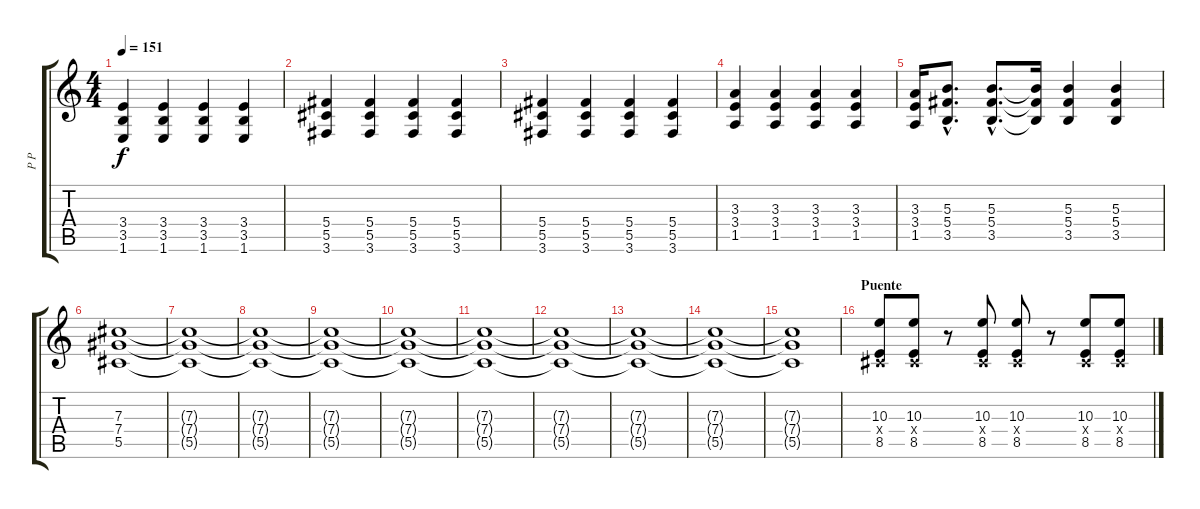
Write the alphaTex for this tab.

\track ("P P" "P P") {instrument distortionguitar}
\staff {score tabs}
\tuning (Eb4 Bb3 Gb3 Db3 Ab2 Eb2) {hide}
\ts (4 4)
\tempo 151
\clef g2
\ks c
(3.4 3.5 1.6).4{dy f} (3.4 3.5 1.6).4 (3.4 3.5 1.6).4 (3.4 3.5 1.6).4 |
(5.4 5.5 3.6).4 (5.4 5.5 3.6).4 (5.4 5.5 3.6).4 (5.4 5.5 3.6).4 |
(5.4 5.5 3.6).4 (5.4 5.5 3.6).4 (5.4 5.5 3.6).4 (5.4 5.5 3.6).4 |
(3.3 3.4 1.5).4 (3.3 3.4 1.5).4 (3.3 3.4 1.5).4 (3.3 3.4 1.5).4 |
(3.3 3.4 1.5).16 (5.3{hac} 5.4{hac} 3.5{hac}).8{d} (5.3{hac} 5.4{hac} 3.5{hac}).8{d} (5.3{t} 5.4{t} 3.5{t}).16 (5.3 5.4 3.5).4 (5.3 5.4 3.5).4 |
(7.3 7.4 5.5).1 |
(7.3{t} 7.4{t} 5.5{t}).1{volume 9} |
(7.3{t} 7.4{t} 5.5{t}).1 |
(7.3{t} 7.4{t} 5.5{t}).1{volume 6} |
(7.3{t} 7.4{t} 5.5{t}).1 |
(7.3{t} 7.4{t} 5.5{t}).1{volume 3} |
(7.3{t} 7.4{t} 5.5{t}).1 |
(7.3{t} 7.4{t} 5.5{t}).1{volume 0} |
(7.3{t} 7.4{t} 5.5{t}).1 |
(7.3{t} 7.4{t} 5.5{t}).1 |
\section ("" "Puente")
(10.3 0.4{x} 8.5).8{volume 13} (10.3 0.4{x} 8.5).8 r.8 (10.3 0.4{x} 8.5).8 (10.3 0.4{x} 8.5).8 r.8 (10.3 0.4{x} 8.5).8 (10.3 0.4{x} 8.5).8
